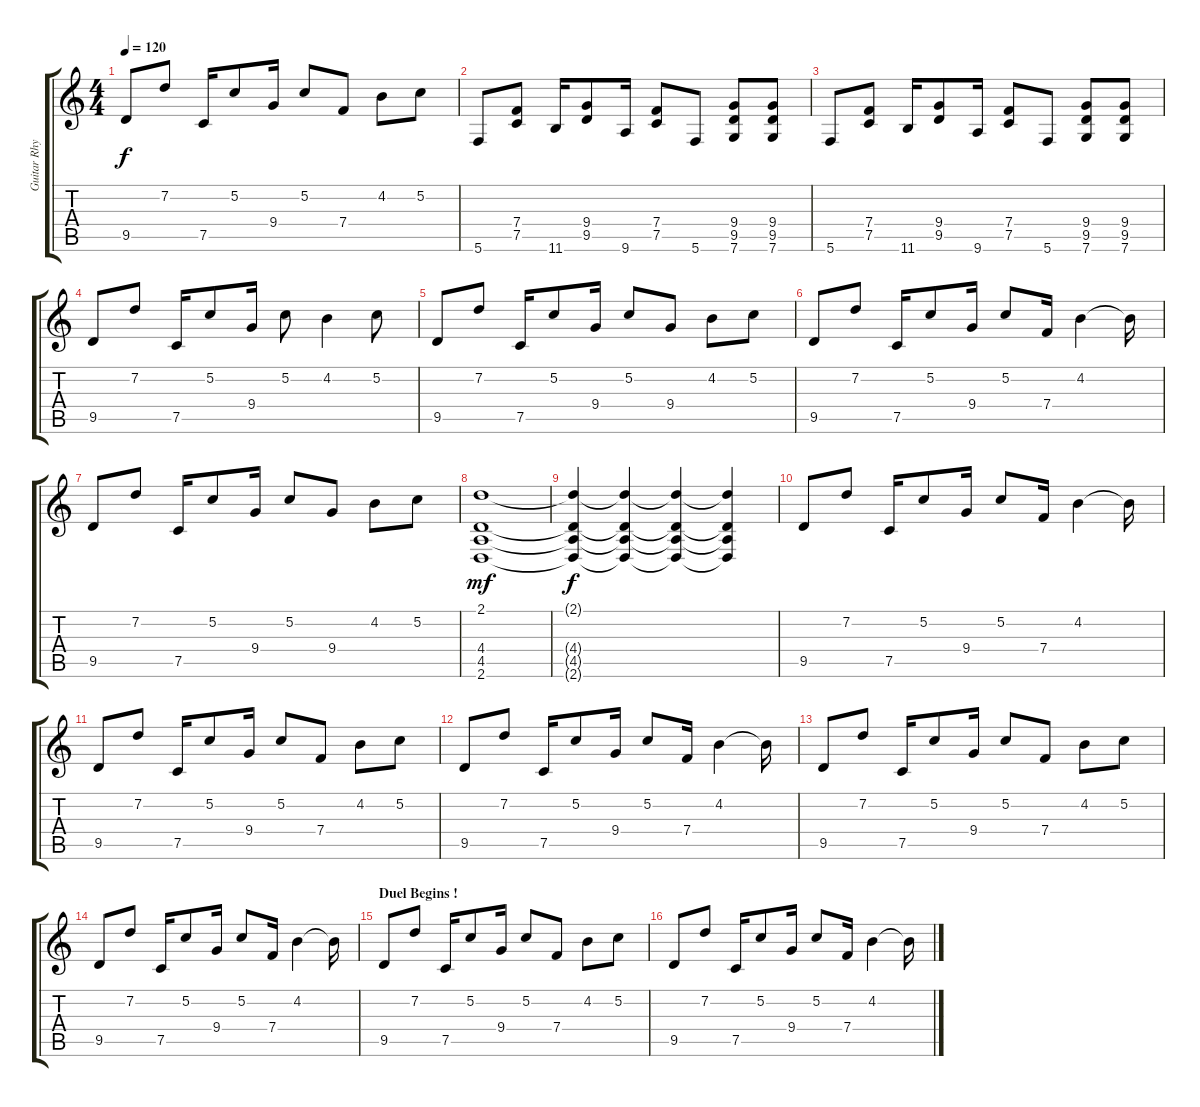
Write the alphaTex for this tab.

\track ("Guitar Rhythm" "Guitar Rhy") {instrument overdrivenguitar}
\staff {score tabs}
\tuning (C4 G3 Eb3 Bb2 F2 C2) {hide}
\ts (4 4)
\tempo 120
\clef g2
\ks c
9.5.8{dy f} 7.2.8 7.5.16 5.2.8 9.4.16 5.2.8 7.4.8 4.2.8 5.2.8 |
\section ("" "")
5.6.8 (7.4 7.5).8 11.6.16 (9.4 9.5).8 9.6.16 (7.4 7.5).8 5.6.8 (9.4 9.5 7.6).8 (9.4 9.5 7.6).8 |
5.6.8 (7.4 7.5).8 11.6.16 (9.4 9.5).8 9.6.16 (7.4 7.5).8 5.6.8 (9.4 9.5 7.6).8 (9.4 9.5 7.6).8 |
9.5.8 7.2.8 7.5.16 5.2.8 9.4.16 5.2.8 4.2.4 5.2.8 |
9.5.8 7.2.8 7.5.16 5.2.8 9.4.16 5.2.8 9.4.8 4.2.8 5.2.8 |
9.5.8 7.2.8 7.5.16 5.2.8 9.4.16 5.2.8 7.4.16 4.2.4 4.2{t}.16 |
9.5.8 7.2.8 7.5.16 5.2.8 9.4.16 5.2.8 9.4.8 4.2.8 5.2.8 |
(2.1 4.4 4.5 2.6).1{dy mf} |
(2.1{t} 4.4{t} 4.5{t} 2.6{t}).4{dy f volume 9} (2.1{t} 4.4{t} 4.5{t} 2.6{t}).4{volume 7} (2.1{t} 4.4{t} 4.5{t} 2.6{t}).4{volume 5} (2.1{t} 4.4{t} 4.5{t} 2.6{t}).4{volume 4} |
\section ("" "")
9.5.8{volume 9 balance 0} 7.2.8 7.5.16 5.2.8 9.4.16 5.2.8 7.4.16 4.2.4 4.2{t}.16 |
9.5.8{volume 9 balance 0} 7.2.8 7.5.16 5.2.8 9.4.16 5.2.8 7.4.8 4.2.8 5.2.8 |
9.5.8{volume 9 balance 0} 7.2.8 7.5.16 5.2.8 9.4.16 5.2.8 7.4.16 4.2.4 4.2{t}.16 |
9.5.8{volume 9 balance 0} 7.2.8 7.5.16 5.2.8 9.4.16 5.2.8 7.4.8 4.2.8 5.2.8 |
9.5.8{volume 9 balance 0} 7.2.8 7.5.16 5.2.8 9.4.16 5.2.8 7.4.16 4.2.4 4.2{t}.16 |
\section ("" "Duel Begins !")
9.5.8{volume 9 balance 0} 7.2.8 7.5.16 5.2.8 9.4.16 5.2.8 7.4.8 4.2.8 5.2.8 |
9.5.8{volume 9 balance 16} 7.2.8 7.5.16 5.2.8 9.4.16 5.2.8 7.4.16 4.2.4 4.2{t}.16
